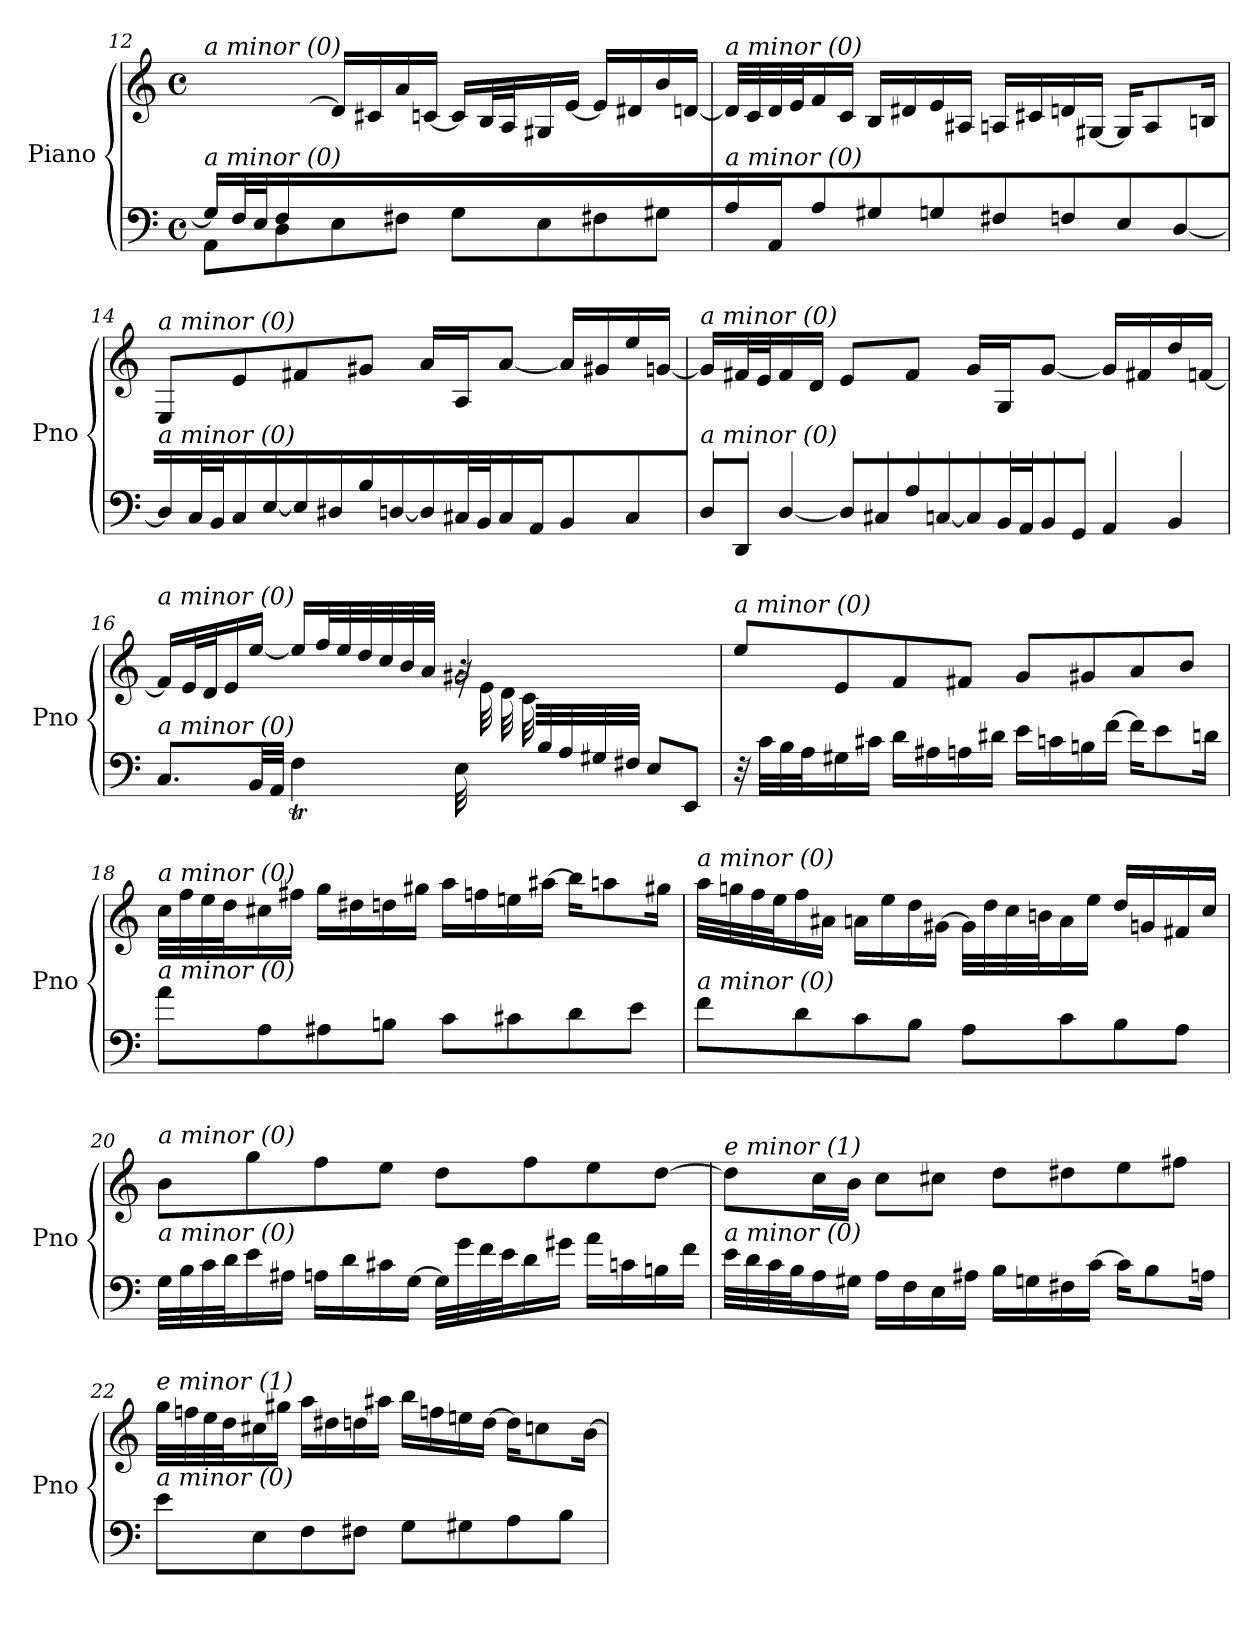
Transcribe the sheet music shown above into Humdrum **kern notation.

**kern	**kern
*part1	*part1
*staff2	*staff1
*I"Piano	*
*I'Pno	*
*clefF4	*clefG2
*k[]	*k[]
*M4/4	*M4/4
*met(c)	*met(c)
=12	=12
*^	*
!	!	!LO:TX:i:t=a minor (0)
!LO:TX:i:t=a minor (0)	!	!
16G/LL]	8AA\L	8.ryy
32F/L	.	.
32E/J	.	.
16F/	8D\	.
2ryy	.	[16d\JJ
.	8E\	16d/LL]
.	.	16c#X/
.	8F#X\J	16a/
.	.	[16cn/JJ
.	8G\L	16c/LL]
.	.	32B/L
.	.	32A/J
.	8E\	16G#X/
4ryy	.	[16e/JJ
.	8F#X\	16e/LL]
.	.	16d#X/
.	8G#X\J	16b/
16ryy	.	[16dn/JJ
*v	*v	*
!!LO:LB:g=z
=13	=13
!	!LO:TX:i:t=a minor (0)
!LO:TX:i:t=a minor (0)	!
16A\LL	32d/LLL]
.	32c/
16AA\J	32d/
.	32e/J
8A\J	16f/
.	16c/JJ
8G#X\L	16B/LL
.	16d#X/
8Gn\J	16e/
.	16A#Xi/JJ
8F#X\L	16A/LL
.	16c#X/
8Fn\	16dn/
.	[16G#X/JJ
8E\	16G#/KL]
.	8A/
[8D\J	.
.	16Bn/Jk
=14	=14
!	!LO:TX:i:t=a minor (0)
!LO:TX:i:t=a minor (0)	!
16D\LL]	8E/L
32C\L	.
32BB\J	.
16C\	8e/
[16E\JJ	.
16E\LL]	8f#X/
16D#X\	.
16B\	8g#X/J
[16Dn\JJ	.
16D/LL]	16a/LL
32C#X/L	16A/J
32BB/J	.
16C#/	[8a/J
16AA/JJ	.
8BB/L	16a/LL]
.	16g#X/
8C#/J	16ee/
.	[16gn/JJ
!!LO:LB:g=z
=15	=15
!	!LO:TX:i:t=a minor (0)
!LO:TX:i:t=a minor (0)	!
16D/LL	16g/LL]
16DD/J	32f#X/L
.	32e/J
[8D/J	16f#/
.	16d/JJ
16D/LL]	8e/L
16C#X/	.
16A/	8f#/J
[16Cn/JJ	.
16C/LL]	16g/LL
32BB/L	16G/J
32AA/J	.
16BB/	[8g/J
16GG/JJ	.
8AA/L	16g/LL]
.	16f#X/
8BB/J	16dd/
.	[16fn/JJ
=16	=16
*^	*^
!	!	!LO:TX:i:t=a minor (0)	!
!LO:TX:i:t=a minor (0)	!	!	!
2ryy	8.C/L	16f/LL]	2ryy
.	.	32e/L	.
.	.	32d/J	.
.	.	16e/	.
.	32BB/LL	[16ee/JJ	.
.	32AA/JJJ	.	.
.	4FT\	16ee/LL]	.
.	.	32ff/L	.
.	.	32ee/	.
.	.	32dd/	.
.	.	32cc/	.
.	.	32b/	.
.	.	32a/JJJ	.
8ryy	32E\	2g#X/	32rg
.	32ryy	.	32e\LLL
.	16ryy	.	32d\
.	.	.	32c\
32B/	8ryy	.	8ryy
32A/	.	.	.
32G#X/	.	.	.
32F#X/JJJ	.	.	.
4ryy	8E/L	.	4ryy
.	8EE/J	.	.
*	*	*v	*v
!!LO:LB:g=z
=17	=17	=17
!	!	!LO:TX:i:t=a minor (0)
!LO:TX:i:t=a minor (0)	!	!
*v	*v	*
32r	8ee\L
32c\LLL	.
32B\	.
32A\J	.
16G#X\	8e/
16c#X\JJ	.
16d\LL	8f/
16A#Xi\	.
16A\	8f#X/J
16d#X\JJ	.
16e\LL	8g/L
16cn\	.
16Bn\	8g#X/
[16f\JJ	.
16f\KL]	8a/
8e\	.
.	8b/J
16dn\Jk	.
=18	=18
!	!LO:TX:i:t=a minor (0)
!LO:TX:i:t=a minor (0)	!
8a\L	32cc\LLL
.	32ff\
.	32ee\
.	32dd\J
8A\	16cc#X\
.	16ff#X\JJ
8A#Xi\	16gg\LL
.	16dd#Xi\
8Bn\J	16dd\
.	16gg#X\JJ
8c\L	16aa\LL
.	16ffn\
8c#X\	16een\
.	[16aa#Xi\JJ
8d\	16bb-\KL]
.	8aa\
8e\J	.
.	16gg#X\Jk
!!LO:LB:g=z
=19	=19
!	!LO:TX:i:t=a minor (0)
!LO:TX:i:t=a minor (0)	!
8f\L	32aa\LLL
.	32ggn\
.	32ff\
.	32ee\J
8d\	16ff\
.	16a#Xi\JJ
8c\	16a\LL
.	16ee\
8B\J	16dd\
.	[16g#X\JJ
8A\L	32g#\LLL]
.	32dd\
.	32cc\
.	32bn\J
8c\	16a\
.	16ee\JJ
8B\	16dd/LL
.	16gn/
8A\J	16f#X/
.	16cc/JJ
=20	=20
!	!LO:TX:i:t=a minor (0)
!LO:TX:i:t=a minor (0)	!
32G\LLL	8b\L
32B\	.
32c\	.
32d\J	.
16e\	8gg\
16A#Xi\JJ	.
16A\LL	8ff\
16d\	.
16c#X\	8ee\J
[16G\JJ	.
32G\LLL]	8dd\L
32g\	.
32f\	.
32e\J	.
16d\	8ff\
16g#X\JJ	.
16a\LL	8ee\
16cn\	.
16Bn\	[8dd\J
16f\JJ	.
!!LO:LB:g=z
=21	=21
!	!LO:TX:i:t=e minor (1)
!LO:TX:i:t=a minor (0)	!
32e\LLL	8dd\L]
32d\	.
32c\	.
32B\J	.
16A\	16cc\L
16G#X\JJ	16b\JJ
16A\LL	8cc\L
16F\	.
16E\	8cc#X\J
16A#X\JJ	.
16B\LL	8dd\L
16Gn\	.
16F#X\	8dd#X\
[16c\JJ	.
16c\KL]	8ee\
8B\	.
.	8ff#X\J
16An\Jk	.
=22	=22
!	!LO:TX:i:t=e minor (1)
!LO:TX:i:t=a minor (0)	!
8e\L	32gg\LLL
.	32ffn\
.	32ee\
.	32dd\J
8E\	16cc#X\
.	16gg#X\JJ
8F\	16aa\LL
.	16dd#Xi\
8F#X\J	16dd\
.	16aa#X\JJ
8G\L	16bb\LL
.	16ffn\
8G#X\	16een\
.	[16dd\JJ
8A\	16dd\KL]
.	8ccn\
8B\J	.
.	[16b\Jk
=	=
*-	*-
